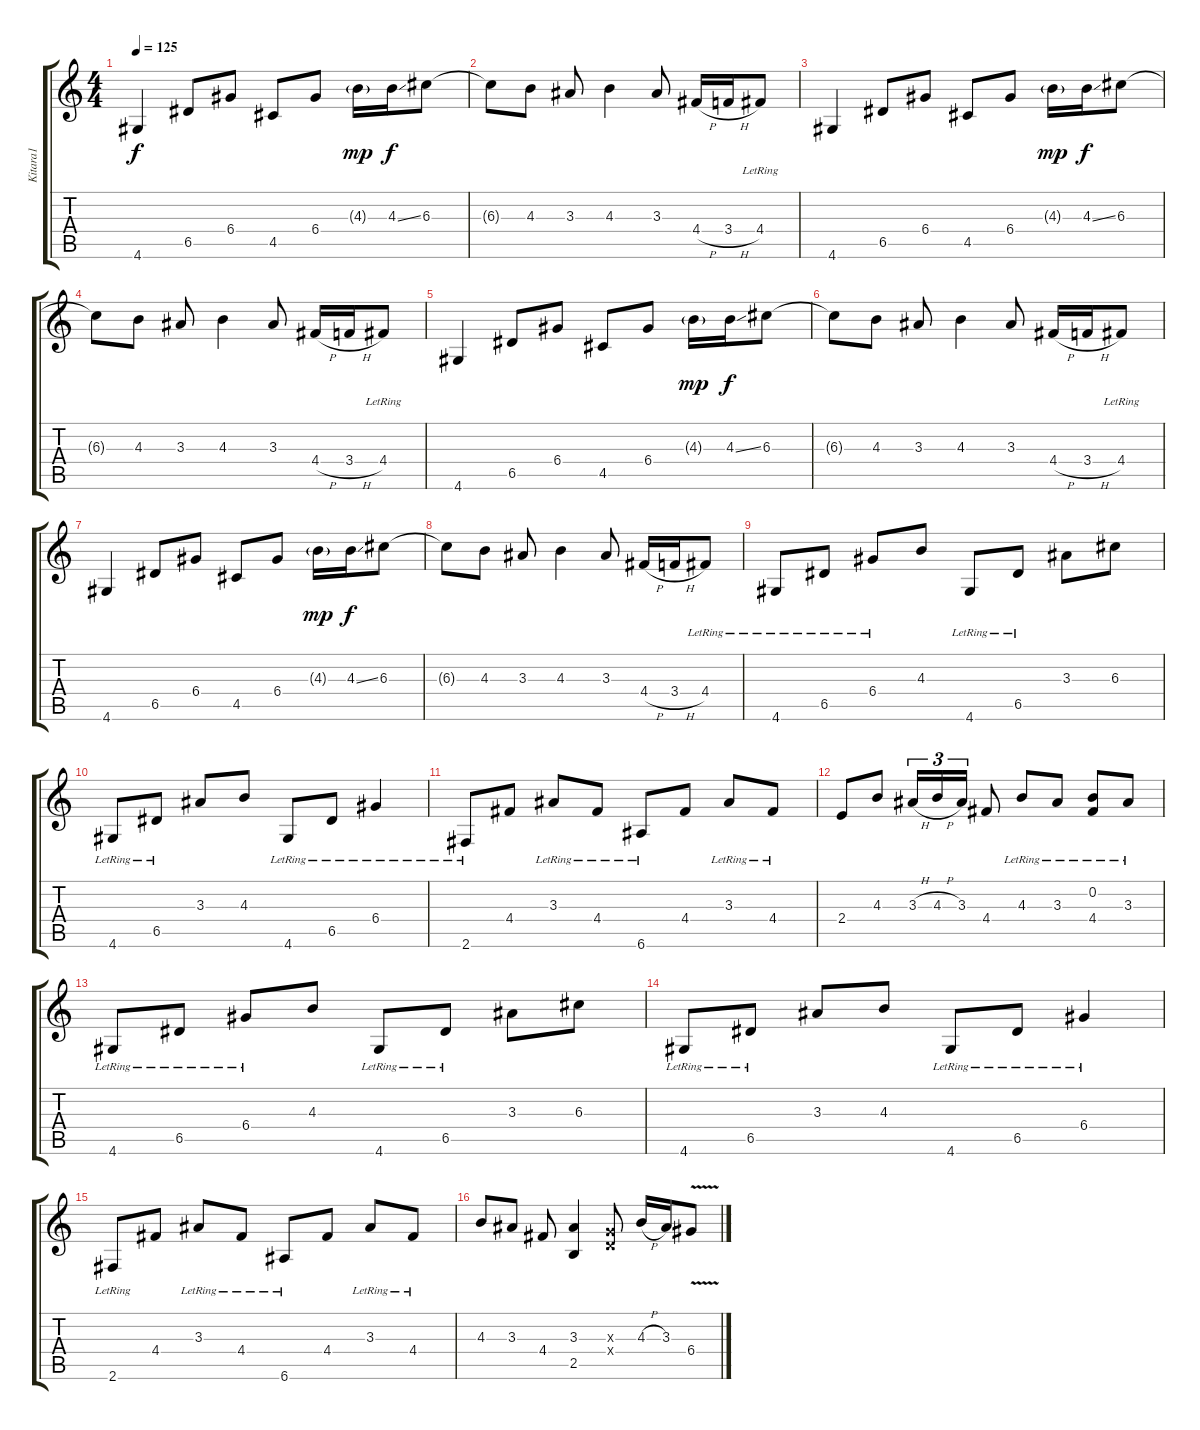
\track ("Kitara1" "Kitara1") {instrument acousticguitarsteel}
\staff {score tabs}
\tuning (E4 B3 G3 D3 A2 E2) {hide}
\ts (4 4)
\tempo 125
\clef g2
\ks c
4.6.4{dy f} 6.5.8 6.4.8 4.5.8 6.4.8 4.3{g}.16{dy mp} 4.3{ss}.16{dy f} 6.3.8 |
6.3{t}.8 4.3.8 3.3.8 4.3.4 3.3.8 4.4{h}.16 3.4{h}.16 4.4{lr}.8 |
4.6.4 6.5.8 6.4.8 4.5.8 6.4.8 4.3{g}.16{dy mp} 4.3{ss}.16{dy f} 6.3.8 |
6.3{t}.8 4.3.8 3.3.8 4.3.4 3.3.8 4.4{h}.16 3.4{h}.16 4.4{lr}.8 |
4.6.4 6.5.8 6.4.8 4.5.8 6.4.8 4.3{g}.16{dy mp} 4.3{ss}.16{dy f} 6.3.8 |
6.3{t}.8 4.3.8 3.3.8 4.3.4 3.3.8 4.4{h}.16 3.4{h}.16 4.4{lr}.8 |
4.6.4 6.5.8 6.4.8 4.5.8 6.4.8 4.3{g}.16{dy mp} 4.3{ss}.16{dy f} 6.3.8 |
6.3{t}.8 4.3.8 3.3.8 4.3.4 3.3.8 4.4{h}.16 3.4{h}.16 4.4{lr}.8 |
4.6{lr}.8 6.5{lr}.8 6.4{lr}.8 4.3.8 4.6{lr}.8 6.5{lr}.8 3.3.8 6.3.8 |
4.6{lr}.8 6.5{lr}.8 3.3.8 4.3.8 4.6{lr}.8 6.5{lr}.8 6.4{lr}.4 |
2.6{lr}.8 4.4.8 3.3{lr}.8 4.4{lr}.8 6.6{lr}.8 4.4.8 3.3{lr}.8 4.4{lr}.8 |
2.4.8 4.3.8 3.3{h}.16{tu (3 2)} 4.3{h}.16{tu (3 2)} 3.3.16{tu (3 2)} 4.4.8 4.3{lr}.8 3.3{lr}.8 (0.2 4.4{lr}).8 3.3{lr}.8 |
4.6{lr}.8 6.5{lr}.8 6.4{lr}.8 4.3.8 4.6{lr}.8 6.5{lr}.8 3.3.8 6.3.8 |
4.6{lr}.8 6.5{lr}.8 3.3.8 4.3.8 4.6{lr}.8 6.5{lr}.8 6.4{lr}.4 |
2.6{lr}.8 4.4.8 3.3{lr}.8 4.4{lr}.8 6.6{lr}.8 4.4.8 3.3{lr}.8 4.4{lr}.8 |
4.3.8 3.3.8 4.4.8 (3.3 2.5).4 (0.3{x} 0.4{x}).8 4.3{h}.16 3.3.16 6.4{v}.8
